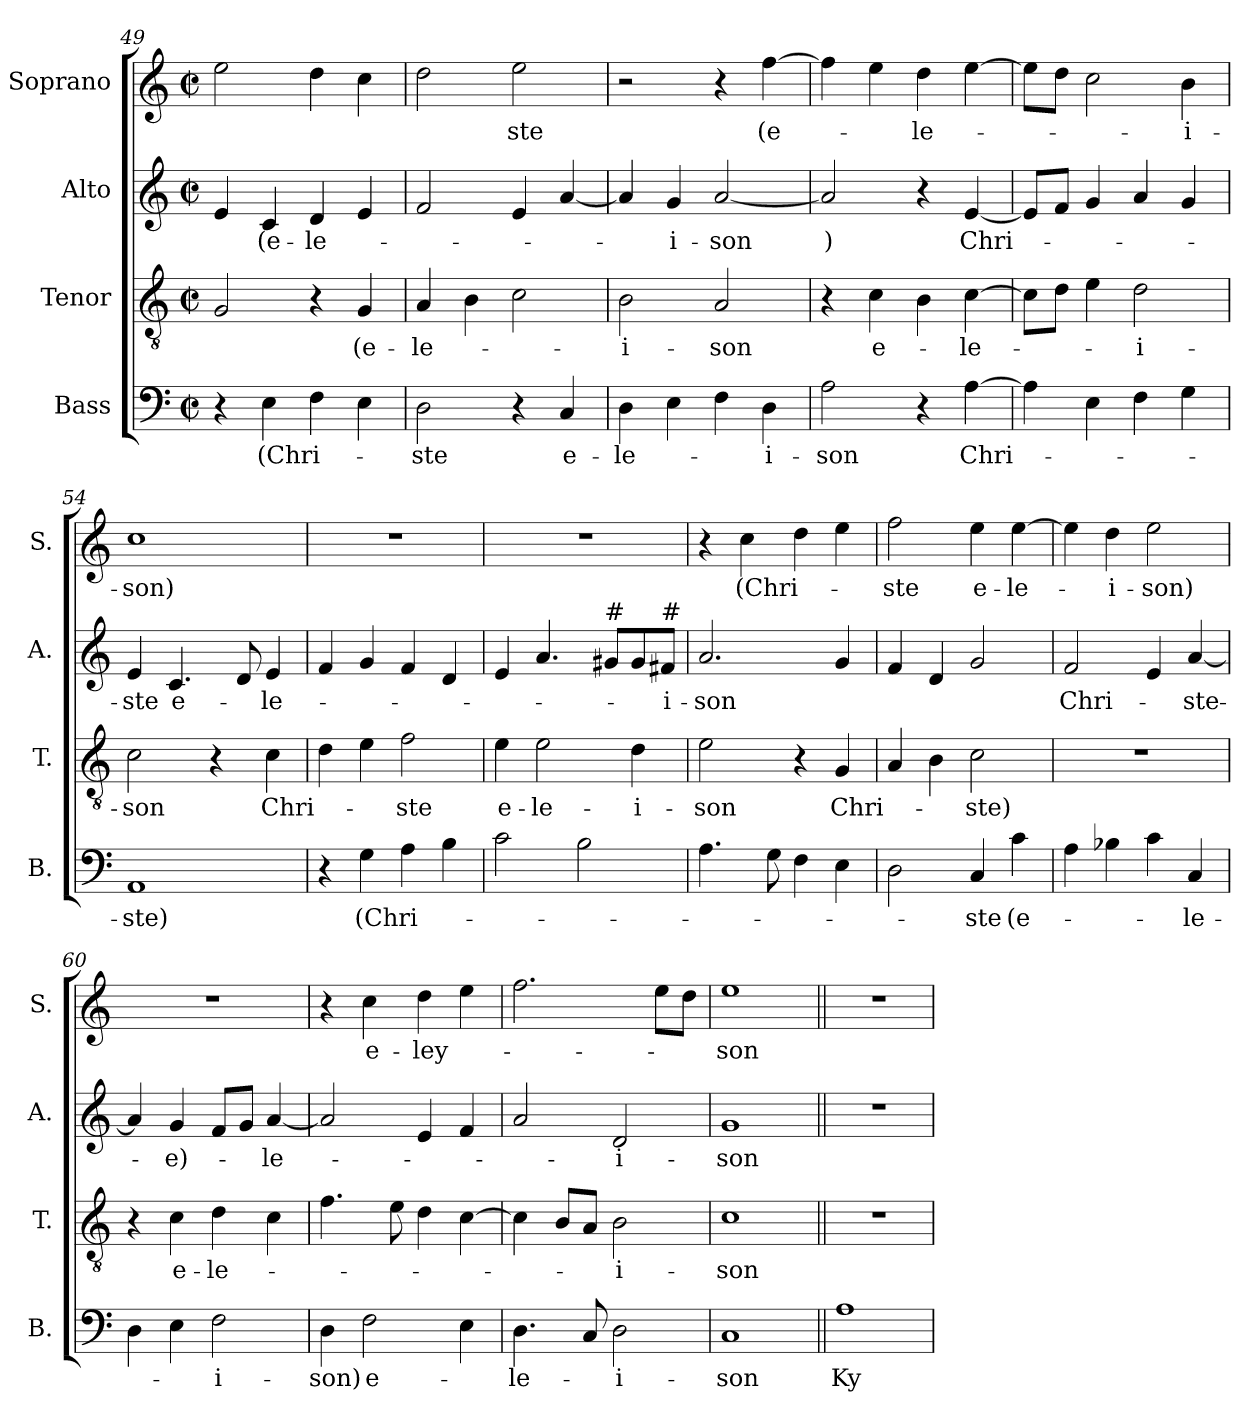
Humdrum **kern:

**kern	**text	**kern	**text	**kern	**text	**kern	**text
*part4	*part4	*part3	*part3	*part2	*part2	*part1	*part1
*staff4	*staff4	*staff3	*staff3	*staff2	*staff2	*staff1	*staff1
*I"Bass	*	*I"Tenor	*	*I"Alto	*	*I"Soprano	*
*I'B.	*	*I'T.	*	*I'A.	*	*I'S.	*
*clefF4	*	*clefGv2	*	*clefG2	*	*clefG2	*
*k[]	*	*k[]	*	*k[]	*	*k[]	*
*M2/2	*	*M2/2	*	*M2/2	*	*M2/2	*
*met(c|)	*	*met(c|)	*	*met(c|)	*	*met(c|)	*
=49	=49	=49	=49	=49	=49	=49	=49
4r	.	2G/	.	4e/	.	2ee\	.
!	!LO:LY:b	!	!	!	!LO:LY:b	!	!
4E\	(Chri-	.	.	4c/	(e-	.	.
!	!	!	!	!	!LO:LY:b	!	!
4F\	.	4r	.	4d/	-le-	4dd\	.
!	!	!	!LO:LY:b	!	!	!	!
4E\	.	4G/	(e-	4e/	.	4cc\	.
=50	=50	=50	=50	=50	=50	=50	=50
!	!LO:LY:b	!	!LO:LY:b	!	!	!	!
2D\	-ste	4A/	-le-	2f/	.	2dd\	.
.	.	4B\	.	.	.	.	.
!	!	!	!	!	!	!	!LO:LY:b
4r	.	2c\	.	4e/	.	2ee\	-ste
!	!LO:LY:b	!	!	!	!	!	!
4C/	e-	.	.	[4a/	.	.	.
=51	=51	=51	=51	=51	=51	=51	=51
!	!LO:LY:b	!	!LO:LY:b	!	!	!	!
4D\	-le-	2B\	i-	4a/]	.	2r	.
!	!	!	!	!	!LO:LY:b	!	!
4E\	.	.	.	4g/	-i-	.	.
!	!	!	!LO:LY:b	!	!LO:LY:b	!	!
4F\	.	2A/	-son	[2a/	-son	4r	.
!	!LO:LY:b	!	!	!	!	!	!LO:LY:b
4D\	-i-	.	.	.	.	[4ff\	(e-
=52	=52	=52	=52	=52	=52	=52	=52
!	!LO:LY:b	!	!	!	!LO:LY:b	!	!
2A\	-son	4r	.	2a/]	)	4ff\]	.
!	!	!	!LO:LY:b	!	!	!	!
.	.	4c\	e-	.	.	4ee\	.
!	!	!	!	!	!	!	!LO:LY:b
4r	.	4B\	.	4r	.	4dd\	-le-
!	!LO:LY:b	!	!LO:LY:b	!	!LO:LY:b	!	!
[4A\	Chri-	[4c\	-le-	[4e/	Chri-	[4ee\	.
=53	=53	=53	=53	=53	=53	=53	=53
4A\]	.	8c\L]	.	8e/L]	.	8ee\L]	.
.	.	8d\J	.	8f/J	.	8dd\J	.
4E\	.	4e\	.	4g/	.	2cc\	.
!	!	!	!LO:LY:b	!	!	!	!
4F\	.	2d\	-i-	4a/	.	.	.
!	!	!	!	!	!	!	!LO:LY:b
4G\	.	.	.	4g/	.	4b\	-i-
=54	=54	=54	=54	=54	=54	=54	=54
!	!LO:LY:b	!	!LO:LY:b	!	!LO:LY:b	!	!LO:LY:b
1AA	-ste)	2c\	-son	4e/	-ste	1cc	-son)
!	!	!	!	!	!LO:LY:b	!	!
.	.	.	.	4.c/	e-	.	.
.	.	4r	.	.	.	.	.
.	.	.	.	8d/	.	.	.
!	!	!	!LO:LY:b	!	!LO:LY:b	!	!
.	.	4c\	Chri-	4e/	-le-	.	.
=55	=55	=55	=55	=55	=55	=55	=55
4r	.	4d\	.	4f/	.	1r	.
!	!LO:LY:b	!	!	!	!	!	!
4G\	(Chri-	4e\	.	4g/	.	.	.
!	!	!	!LO:LY:b	!	!	!	!
4A\	.	2f\	-ste	4f/	.	.	.
4B\	.	.	.	4d/	.	.	.
=56	=56	=56	=56	=56	=56	=56	=56
!	!	!	!LO:LY:b	!	!	!	!
2c\	.	4e\	e-	4e/	.	1r	.
!	!	!	!LO:LY:b	!	!	!	!
.	.	2e\	-le-	4.a/	.	.	.
2B\	.	.	.	.	.	.	.
!	!	!	!	!LO:TX:a:t=#	!	!	!
.	.	.	.	8g#X/L	.	.	.
!	!	!	!LO:LY:b	!	!	!	!
.	.	4d\	-i-	8g#/	.	.	.
!	!	!	!	!LO:TX:a:t=#	!	!	!
!	!	!	!	!	!LO:LY:b	!	!
.	.	.	.	8f#X/J	-i-	.	.
=57	=57	=57	=57	=57	=57	=57	=57
!	!	!	!LO:LY:b	!	!LO:LY:b	!	!
4.A\	.	2e\	-son	2.a/	-son	4r	.
!	!	!	!	!	!	!	!LO:LY:b
.	.	.	.	.	.	4cc\	(Chri-
8G\	.	.	.	.	.	.	.
4F\	.	4r	.	.	.	4dd\	.
!	!	!	!LO:LY:b	!	!	!	!
4E\	.	4G/	Chri-	4g/	.	4ee\	.
=58	=58	=58	=58	=58	=58	=58	=58
!	!	!	!	!	!	!	!LO:LY:b
2D\	.	4A/	.	4f/	.	2ff\	-ste
.	.	4B\	.	4d/	.	.	.
!	!LO:LY:b	!	!LO:LY:b	!	!	!	!LO:LY:b
4C/	-ste	2c\	-ste)	2g/	.	4ee\	e-
!	!LO:LY:b	!	!	!	!	!	!LO:LY:b
4c\	(e-	.	.	.	.	[4ee\	-le-
=59	=59	=59	=59	=59	=59	=59	=59
!	!	!	!	!	!LO:LY:b	!	!
4A\	.	1r	.	2f/	Chri-	4ee\]	.
!	!	!	!	!	!	!	!LO:LY:b
4B-X\	.	.	.	.	.	4dd\	-i-
!	!	!	!	!	!	!	!LO:LY:b
4c\	.	.	.	4e/	.	2ee\	-son)
!	!LO:LY:b	!	!	!	!LO:LY:b	!	!
4C/	-le-	.	.	[4a/	-ste-	.	.
=60	=60	=60	=60	=60	=60	=60	=60
4D\	.	4r	.	4a/]	.	1r	.
!	!	!	!LO:LY:b	!	!LO:LY:b	!	!
4E\	.	4c\	e-	4g/	-e)-	.	.
!	!LO:LY:b	!	!LO:LY:b	!	!	!	!
2F\	-i-	4d\	-le-	8f/L	.	.	.
.	.	.	.	8g/J	.	.	.
!	!	!	!	!	!LO:LY:b	!	!
.	.	4c\	.	[4a/	-le-	.	.
=61	=61	=61	=61	=61	=61	=61	=61
!	!LO:LY:b	!	!	!	!	!	!
4D\	-son)	4.f\	.	2a/]	.	4r	.
!	!LO:LY:b	!	!	!	!	!	!LO:LY:b
2F\	e-	.	.	.	.	4cc\	e-
.	.	8e\	.	.	.	.	.
!	!	!	!	!	!	!	!LO:LY:b
.	.	4d\	.	4e/	.	4dd\	-ley-
4E\	.	[4c\	.	4f/	.	4ee\	.
=62	=62	=62	=62	=62	=62	=62	=62
!	!LO:LY:b	!	!	!	!	!	!
4.D\	-le-	4c\]	.	2a/	.	2.ff\	.
.	.	8B/L	.	.	.	.	.
8C/	.	8A/J	.	.	.	.	.
!	!LO:LY:b	!	!LO:LY:b	!	!LO:LY:b	!	!
2D\	-i-	2B\	i-	2d/	i-	.	.
.	.	.	.	.	.	8ee\L	.
.	.	.	.	.	.	8dd\J	.
=63	=63	=63	=63	=63	=63	=63	=63
!	!LO:LY:b	!	!LO:LY:b	!	!LO:LY:b	!	!LO:LY:b
1C	-son	1c	-son	1g	-son	1ee	-son
=64||	=64||	=64||	=64||	=64||	=64||	=64||	=64||
!	!LO:LY:b	!	!	!	!	!	!
1A	Ky-	1r	.	1r	.	1r	.
=	=	=	=	=	=	=	=
*-	*-	*-	*-	*-	*-	*-	*-
